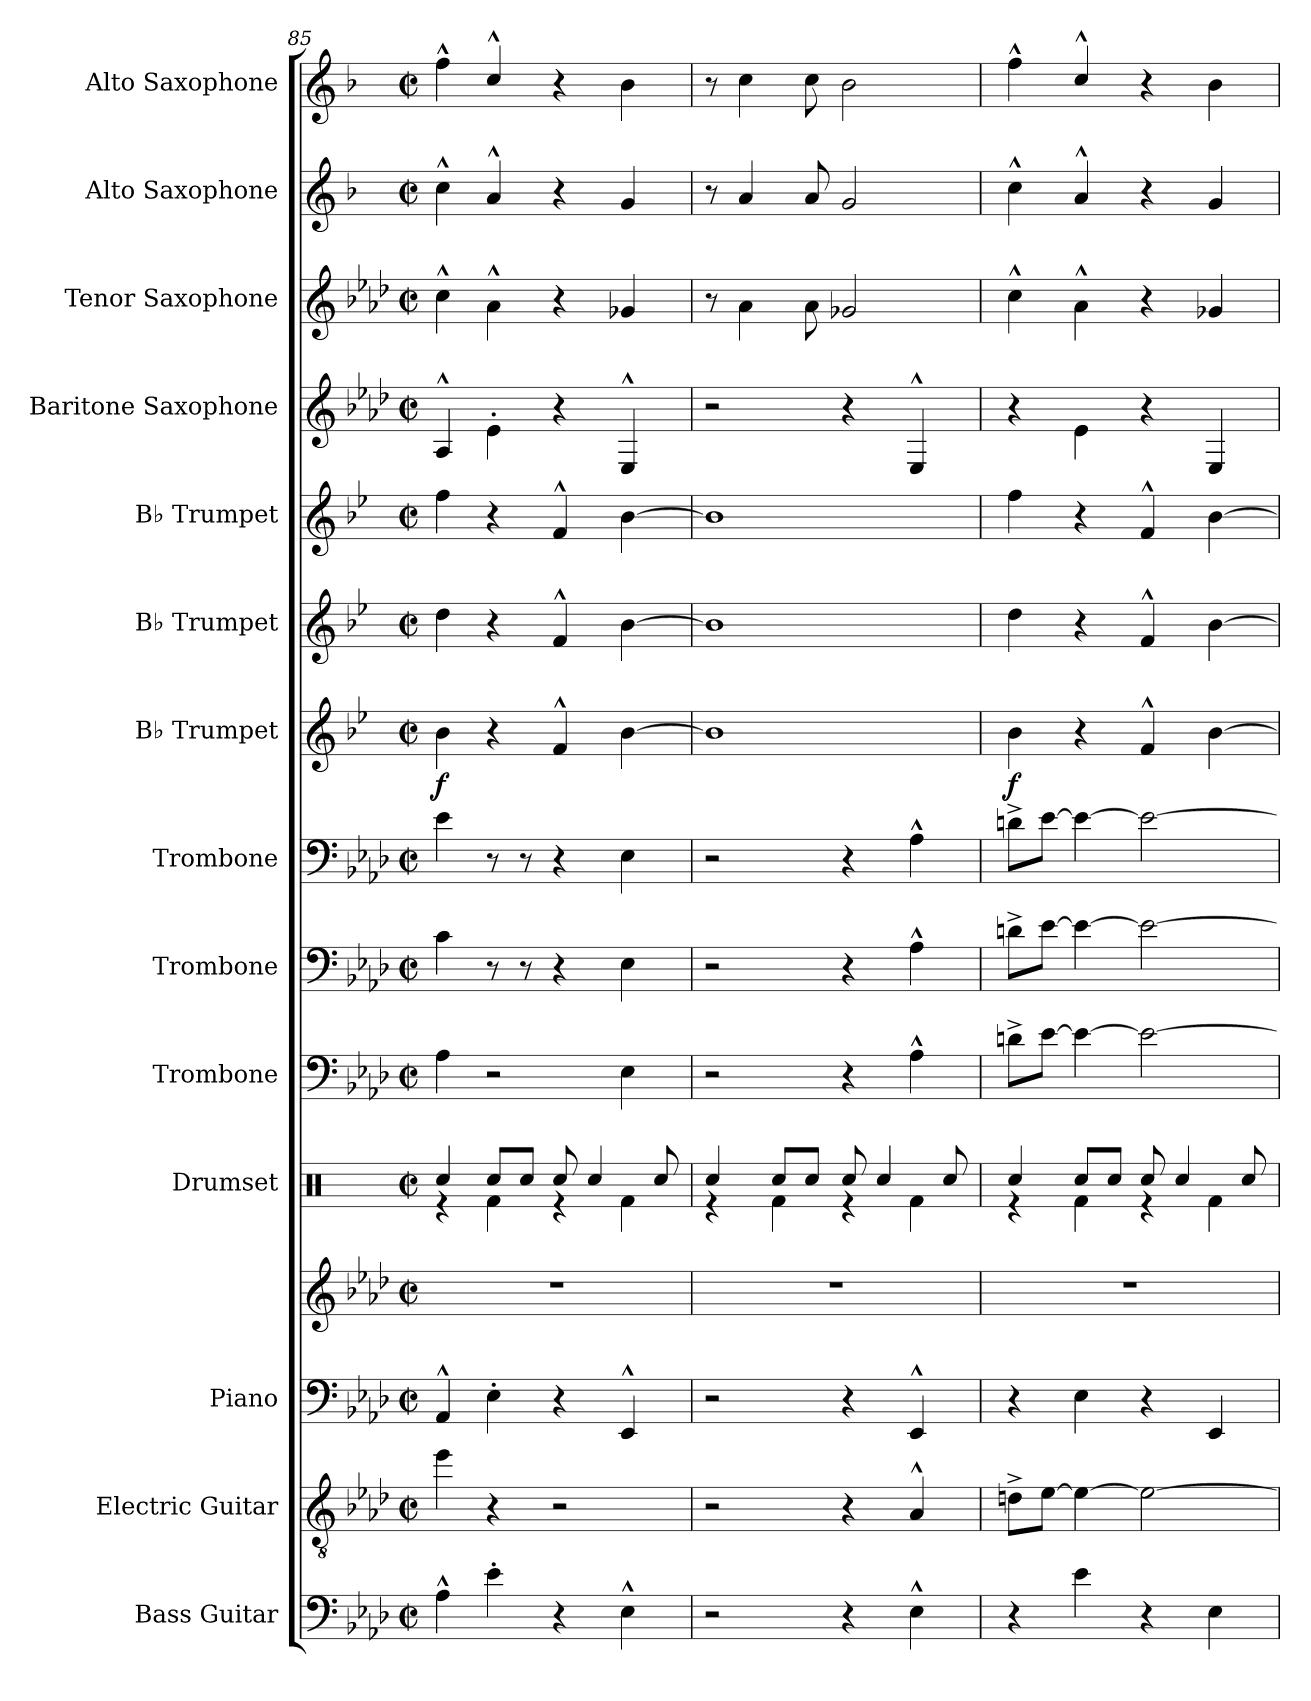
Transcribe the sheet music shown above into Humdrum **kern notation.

**kern	**kern	**kern	**kern	**kern	**kern	**kern	**kern	**kern	**dynam	**kern	**kern	**kern	**kern	**kern	**kern
*part14	*part13	*part12	*part12	*part11	*part10	*part9	*part8	*part7	*part7	*part6	*part5	*part4	*part3	*part2	*part1
*staff15	*staff14	*staff13	*staff12	*staff11	*staff10	*staff9	*staff8	*staff7	*staff7	*staff6	*staff5	*staff4	*staff3	*staff2	*staff1
*I"Bass Guitar	*I"Electric Guitar	*I"Piano	*	*I"Drumset	*I"Trombone	*I"Trombone	*I"Trombone	*I"B♭ Trumpet	*	*I"B♭ Trumpet	*I"B♭ Trumpet	*I"Baritone Saxophone	*I"Tenor Saxophone	*I"Alto Saxophone	*I"Alto Saxophone
*I'B. Guit.	*I'El. Guit.	*I'Pno.	*	*I'Drs.	*I'Tbn.	*I'Tbn.	*I'Tbn.	*I'B♭ Tpt.	*	*I'B♭ Tpt.	*I'B♭ Tpt.	*I'Bar. Sax.	*I'T. Sax.	*I'A. Sax.	*I'A. Sax.
*clefF4	*clefGv2	*clefF4	*clefG2	*clefX	*clefF4	*clefF4	*clefF4	*clefG2	*	*clefG2	*clefG2	*clefG2	*clefG2	*clefG2	*clefG2
*ITrd7c12	*	*	*	*	*	*	*	*ITrd1c2	*	*ITrd1c2	*ITrd1c2	*ITrd12c21	*ITrd8c14	*ITrd5c9	*ITrd5c9
*k[b-e-a-d-]	*k[b-e-a-d-]	*k[b-e-a-d-]	*k[b-e-a-d-]	*k[]	*k[b-e-a-d-]	*k[b-e-a-d-]	*k[b-e-a-d-]	*k[b-e-a-d-]	*	*k[b-e-a-d-]	*k[b-e-a-d-]	*k[b-e-a-d-]	*k[b-e-a-d-]	*k[b-e-a-d-]	*k[b-e-a-d-]
*M2/2	*M2/2	*M2/2	*M2/2	*M2/2	*M2/2	*M2/2	*M2/2	*M2/2	*	*M2/2	*M2/2	*M2/2	*M2/2	*M2/2	*M2/2
*met(c|)	*met(c|)	*met(c|)	*met(c|)	*met(c|)	*met(c|)	*met(c|)	*met(c|)	*met(c|)	*	*met(c|)	*met(c|)	*met(c|)	*met(c|)	*met(c|)	*met(c|)
=85	=85	=85	=85	=85	=85	=85	=85	=85	=85	=85	=85	=85	=85	=85	=85
*	*	*	*	*^	*	*	*	*	*	*	*	*	*	*	*
!	!	!	!	!	!	!	!	!	!	!LO:DY:b	!	!	!	!	!	!
4AA-^^\	4ee-\	4AA-^^/	1r	4Rcc/	4r	4A-\	4c\	4e-\	4a-\	f	4cc\	4ee-\	4AA-^^/	4c^^\	4e-^^\	4a-^^\
4E-'\	4r	4E-'\	.	8Rcc/L	4Rf\	2r	8r	8r	4r	.	4r	4r	4E-'\	4A-^^\	4c^^/	4e-^^/
.	.	.	.	8Rcc/J	.	.	8r	8r	.	.	.	.	.	.	.	.
4r	2r	4r	.	8Rcc/	4r	.	4r	4r	4e-^^/	.	4e-^^/	4e-^^/	4r	4r	4r	4r
.	.	.	.	4Rcc/	.	.	.	.	.	.	.	.	.	.	.	.
4EE-^^\	.	4EE-^^/	.	.	4Rf\	4E-\	4E-\	4E-\	[4a-\	.	[4a-\	[4a-\	4EE-^^/	4G-X/	4B-/	4d-\
.	.	.	.	8Rcc/	.	.	.	.	.	.	.	.	.	.	.	.
=86	=86	=86	=86	=86	=86	=86	=86	=86	=86	=86	=86	=86	=86	=86	=86	=86
2r	2r	2r	1r	4Rcc/	4r	2r	2r	2r	1a-]	.	1a-]	1a-]	2r	8r	8r	8r
.	.	.	.	.	.	.	.	.	.	.	.	.	.	4A-\	4c/	4e-\
.	.	.	.	8Rcc/L	4Rf\	.	.	.	.	.	.	.	.	.	.	.
.	.	.	.	8Rcc/J	.	.	.	.	.	.	.	.	.	8A-\	8c/	8e-\
4r	4r	4r	.	8Rcc/	4r	4r	4r	4r	.	.	.	.	4r	2G-X/	2B-/	2d-\
.	.	.	.	4Rcc/	.	.	.	.	.	.	.	.	.	.	.	.
4EE-^^\	4A-^^/	4EE-^^/	.	.	4Rf\	4A-^^\	4A-^^\	4A-^^\	.	.	.	.	4EE-^^/	.	.	.
.	.	.	.	8Rcc/	.	.	.	.	.	.	.	.	.	.	.	.
=87	=87	=87	=87	=87	=87	=87	=87	=87	=87	=87	=87	=87	=87	=87	=87	=87
!	!	!	!	!	!	!	!	!	!	!LO:DY:b	!	!	!	!	!	!
4r	8dn^\L	4r	1r	4Rcc/	4r	8dn^\L	8dn^\L	8dn^\L	4a-\	f	4cc\	4ee-\	4r	4c^^\	4e-^^\	4a-^^\
.	[8e-\J	.	.	.	.	[8e-\J	[8e-\J	[8e-\J	.	.	.	.	.	.	.	.
4E-\	4e-\_	4E-\	.	8Rcc/L	4Rf\	4e-\_	4e-\_	4e-\_	4r	.	4r	4r	4E-\	4A-^^\	4c^^/	4e-^^/
.	.	.	.	8Rcc/J	.	.	.	.	.	.	.	.	.	.	.	.
4r	2e-\_	4r	.	8Rcc/	4r	2e-\_	2e-\_	2e-\_	4e-^^/	.	4e-^^/	4e-^^/	4r	4r	4r	4r
.	.	.	.	4Rcc/	.	.	.	.	.	.	.	.	.	.	.	.
4EE-\	.	4EE-/	.	.	4Rf\	.	.	.	[4a-\	.	[4a-\	[4a-\	4EE-/	4G-X/	4B-/	4d-\
.	.	.	.	8Rcc/	.	.	.	.	.	.	.	.	.	.	.	.
*	*	*	*	*v	*v	*	*	*	*	*	*	*	*	*	*	*
=	=	=	=	=	=	=	=	=	=	=	=	=	=	=	=
*-	*-	*-	*-	*-	*-	*-	*-	*-	*-	*-	*-	*-	*-	*-	*-
